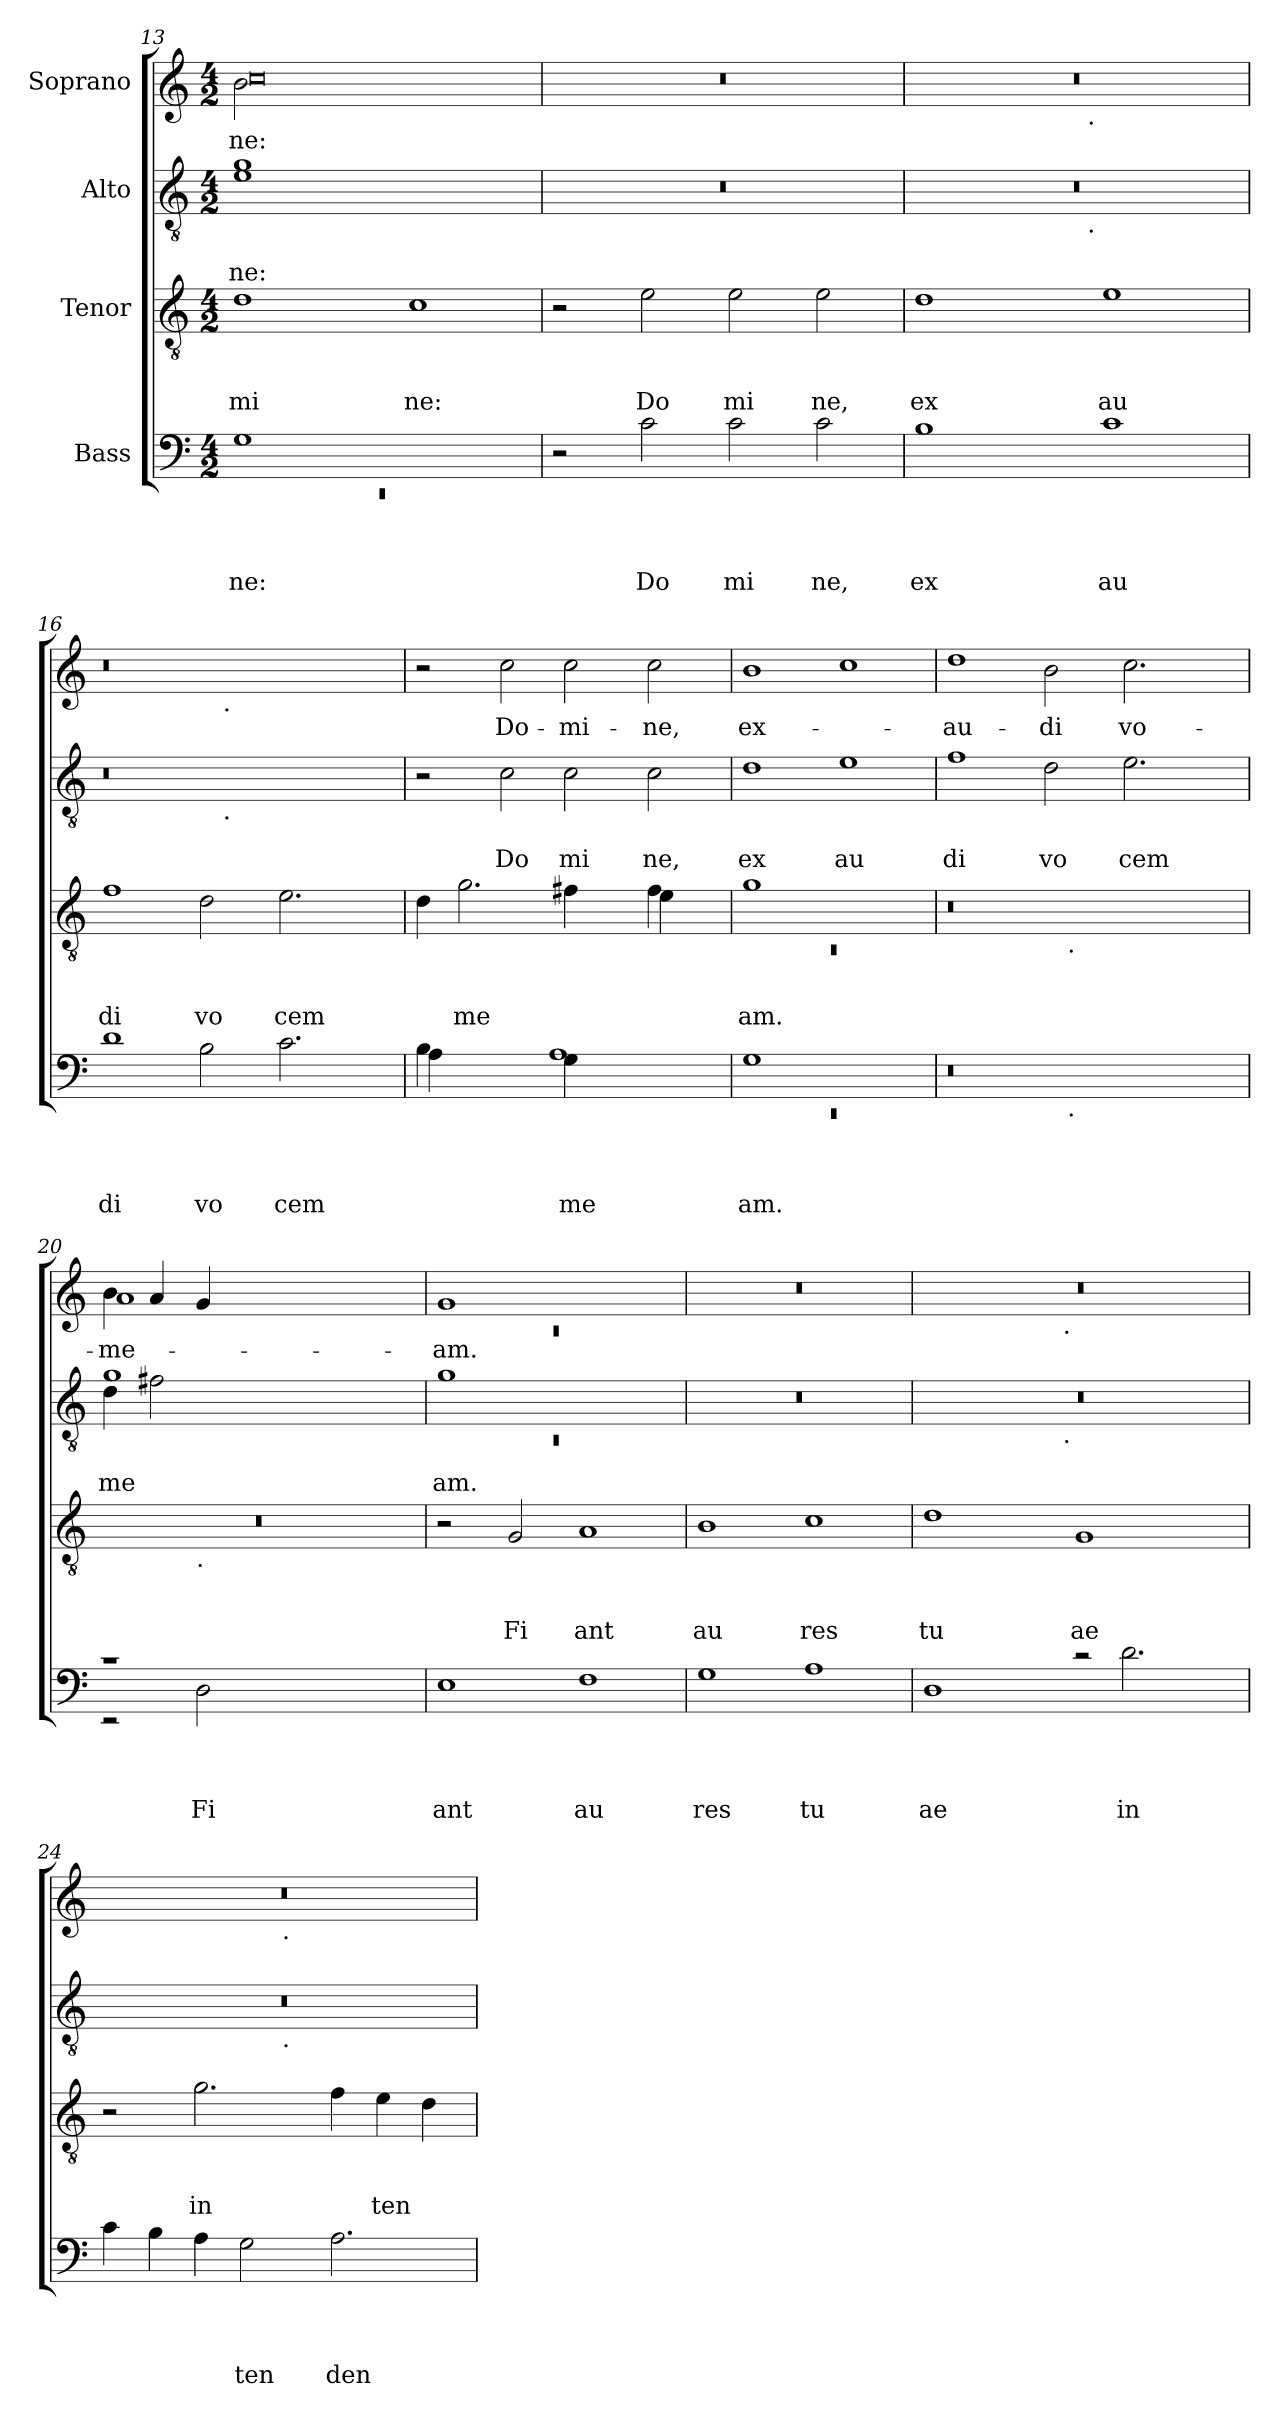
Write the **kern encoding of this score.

**kern	**text	**text	**text	**text	**kern	**text	**text	**text	**kern	**text	**text	**kern	**text
*part4	*part4	*part4	*part4	*part4	*part3	*part3	*part3	*part3	*part2	*part2	*part2	*part1	*part1
*staff4	*staff4	*staff4	*staff4	*staff4	*staff3	*staff3	*staff3	*staff3	*staff2	*staff2	*staff2	*staff1	*staff1
*I"Bass	*	*	*	*	*I"Tenor	*	*	*	*I"Alto	*	*	*I"Soprano	*
*clefF4	*	*	*	*	*clefGv2	*	*	*	*clefGv2	*	*	*clefG2	*
*k[]	*	*	*	*	*k[]	*	*	*	*k[]	*	*	*k[]	*
*C:	*	*	*	*	*C:	*	*	*	*C:	*	*	*C:	*
*M4/2	*	*	*	*	*M4/2	*	*	*	*M4/2	*	*	*M4/2	*
=13	=13	=13	=13	=13	=13	=13	=13	=13	=13	=13	=13	=13	=13
*^	*	*	*	*	*	*	*	*	*	*	*	*	*
!	!LO:N:vis=1	!	!	!	!LO:LY:b	!	!	!	!LO:LY:b	!	!	!LO:LY:b	!	!LO:LY:b
*	*	*	*	*	*	*	*	*	*	*	*	*	*^	*
!	!	!	!	!	!	!	!	!	!	!	!	!	!	!	!LO:LY:b
1G	0rEE	.	.	.	ne:	1d	.	.	mi	1e 1g	.	-ne:	2b\	0cc	ne:
.	.	.	.	.	.	.	.	.	.	.	.	.	1.ryy	.	.
!	!	!	!	!	!	!	!	!	!LO:LY:b	!	!	!	!	!	!
1ryy	.	.	.	.	.	1c	.	.	ne:	1ryy	.	.	.	.	.
*v	*v	*	*	*	*	*	*	*	*	*	*	*	*v	*v	*
=14	=14	=14	=14	=14	=14	=14	=14	=14	=14	=14	=14	=14	=14
!	!	!	!	!	!	!	!	!	!LO:N:vis=1	!	!	!LO:N:vis=1	!
2r	.	.	.	.	2r	.	.	.	0r	.	.	0r	.
!	!	!	!	!LO:LY:b	!	!	!	!LO:LY:b	!	!	!	!	!
2c\	.	.	.	Do	2e\	.	.	Do	.	.	.	.	.
!	!	!	!	!LO:LY:b	!	!	!	!LO:LY:b	!	!	!	!	!
2c\	.	.	.	mi	2e\	.	.	mi	.	.	.	.	.
!	!	!	!	!LO:LY:b	!	!	!	!LO:LY:b	!	!	!	!	!
2c\	.	.	.	ne,	2e\	.	.	ne,	.	.	.	.	.
=15	=15	=15	=15	=15	=15	=15	=15	=15	=15	=15	=15	=15	=15
!	!	!	!	!LO:LY:b	!	!	!	!LO:LY:b	!	!	!	!	!
*	*	*	*	*	*	*	*	*	*^	*	*	*^	*
1B	.	.	.	ex	1d	.	.	ex	0r	2ryy	.	.	0r	2ryy	.
.	.	.	.	.	.	.	.	.	.	4...ryy	.	.	.	4...ryy	.
!	!	!	!	!	!	!	!	!	!	!	!	!	!	!LO:TX:b:t=.	!
!	!	!	!	!	!	!	!	!	!	!LO:TX:b:t=.	!	!	!	!	!
.	.	.	.	.	.	.	.	.	.	1ryy	.	.	.	1ryy	.
!	!	!	!	!LO:LY:b	!	!	!	!LO:LY:b	!	!	!	!	!	!	!
1c	.	.	.	au	1e	.	.	au	.	.	.	.	.	.	.
.	.	.	.	.	.	.	.	.	.	32ryy	.	.	.	32ryy	.
!!LO:LB:g=z	!!
=16	=16	=16	=16	=16	=16	=16	=16	=16	=16	=16	=16	=16	=16	=16	=16
!	!	!	!	!LO:LY:b	!	!	!	!LO:LY:b	!	!	!	!	!	!	!
1d	.	.	.	di	1f	.	.	di	0r	1ryy	.	.	0r	1ryy	.
!	!	!	!	!LO:LY:b	!	!	!	!LO:LY:b	!	!	!	!	!	!	!
2B\	.	.	.	vo	2d\	.	.	vo	.	16.ryy	.	.	.	16.ryy	.
!	!	!	!	!	!	!	!	!	!	!	!	!	!	!LO:TX:b:t=.	!
!	!	!	!	!	!	!	!	!	!	!LO:TX:b:t=.	!	!	!	!	!
.	.	.	.	.	.	.	.	.	.	1ryy	.	.	.	1ryy	.
!	!	!	!	!LO:LY:b	!	!	!	!LO:LY:b	!	!	!	!	!	!	!
2.c\	.	.	.	cem	2.e\	.	.	cem	.	.	.	.	.	.	.
.	.	.	.	.	.	.	.	.	4ryy	.	.	.	4ryy	.	.
.	.	.	.	.	.	.	.	.	.	8ryy	.	.	.	8ryy	.
.	.	.	.	.	.	.	.	.	.	32ryy	.	.	.	32ryy	.
*	*	*	*	*	*	*	*	*	*v	*v	*	*	*	*	*
*	*	*	*	*	*	*	*	*	*	*	*	*v	*v	*
=17	=17	=17	=17	=17	=17	=17	=17	=17	=17	=17	=17	=17	=17
*^	*	*	*	*	*^	*	*	*	*	*	*	*	*
*	*^	*	*	*	*	*	*	*	*	*	*	*	*	*	*
4B\	4A\	1ryy	.	.	.	.	4d\	1.ryy	.	.	.	2r	.	.	2r	.
!	!	!	!	!	!	!	!	!	!	!	!LO:LY:b	!	!	!	!	!
1..ryy	2.ryy	.	.	.	.	.	2.g\	.	.	.	me	.	.	.	.	.
!	!	!	!	!	!	!	!	!	!	!	!	!	!	!LO:LY:b	!	!LO:LY:b
.	.	.	.	.	.	.	.	.	.	.	.	2c\	.	Do	2cc\	Do-
!	!	!	!	!	!	!LO:LY:b	!	!	!	!	!	!	!	!LO:LY:b	!	!LO:LY:b
.	4G\	1A	.	.	.	me	4f#\	.	.	.	.	2c\	.	mi	2cc\	-mi-
.	2.ryy	.	.	.	.	.	4ryy	.	.	.	.	.	.	.	.	.
!	!	!	!	!	!	!	!	!	!	!	!	!	!	!LO:LY:b	!	!LO:LY:b
.	.	.	.	.	.	.	4f#\	4e\	.	.	.	2c\	.	ne,	2cc\	-ne,
.	.	.	.	.	.	.	4ryy	4ryy	.	.	.	.	.	.	.	.
*	*v	*v	*	*	*	*	*	*	*	*	*	*	*	*	*	*
=18	=18	=18	=18	=18	=18	=18	=18	=18	=18	=18	=18	=18	=18	=18	=18
!	!LO:N:vis=1	!	!	!	!LO:LY:b	!	!LO:N:vis=1	!	!	!LO:LY:b	!	!	!LO:LY:b	!	!LO:LY:b
1G	0rEE	.	.	.	am.	1g	0rC	.	.	am.	1d	.	ex	1b	ex-
!	!	!	!	!	!	!	!	!	!	!	!	!	!LO:LY:b	!	!
1ryy	.	.	.	.	.	1ryy	.	.	.	.	1e	.	au	1cc	.
=19	=19	=19	=19	=19	=19	=19	=19	=19	=19	=19	=19	=19	=19	=19	=19
!	!	!	!	!	!	!	!	!	!	!	!	!	!LO:LY:b	!	!LO:LY:b
0r	1ryy	.	.	.	.	0r	1ryy	.	.	.	1f	.	di	1dd	-au-
!	!	!	!	!	!	!	!	!	!	!	!	!	!LO:LY:b	!	!LO:LY:b
.	16.ryy	.	.	.	.	.	16.ryy	.	.	.	2d\	.	vo	2b\	-di
!	!	!	!	!	!	!	!LO:TX:b:t=.	!	!	!	!	!	!	!	!
!	!LO:TX:b:t=.	!	!	!	!	!	!	!	!	!	!	!	!	!	!
.	1ryy	.	.	.	.	.	1ryy	.	.	.	.	.	.	.	.
!	!	!	!	!	!	!	!	!	!	!	!	!	!LO:LY:b	!	!LO:LY:b
.	.	.	.	.	.	.	.	.	.	.	2.e\	.	cem	2.cc\	vo-
4ryy	.	.	.	.	.	4ryy	.	.	.	.	.	.	.	.	.
.	8ryy	.	.	.	.	.	8ryy	.	.	.	.	.	.	.	.
.	32ryy	.	.	.	.	.	32ryy	.	.	.	.	.	.	.	.
=20	=20	=20	=20	=20	=20	=20	=20	=20	=20	=20	=20	=20	=20	=20	=20
!	!	!	!	!	!	!	!	!	!	!	!	!	!LO:LY:b	!	!LO:LY:b
*	*	*	*	*	*	*	*	*	*	*	*^	*	*	*^	*
!	!	!	!	!	!	!	!	!	!	!	!	!	!	!	!	!	!LO:LY:b
1rc	2rEE	.	.	.	.	0r	2ryy	.	.	.	1g	4d\	.	me	4b\	1a	me-
.	.	.	.	.	.	.	.	.	.	.	.	2f#\	.	.	4a/	.	.
!	!	!	!	!	!	!	!LO:TX:b:t=.	!	!	!	!	!	!	!	!	!	!
!	!	!	!	!	!LO:LY:b	!	!	!	!	!	!	!	!	!	!	!	!
.	2D\	.	.	.	Fi	.	1.ryy	.	.	.	.	.	.	.	4g/	.	.
.	.	.	.	.	.	.	.	.	.	.	.	1ryy	.	.	1ryy	.	.
1ryy	1ryy	.	.	.	.	.	.	.	.	.	1ryy	.	.	.	.	1ryy	.
.	.	.	.	.	.	.	.	.	.	.	.	4ryy	.	.	4ryy	.	.
*v	*v	*	*	*	*	*	*	*	*	*	*	*	*	*	*	*	*
=21	=21	=21	=21	=21	=21	=21	=21	=21	=21	=21	=21	=21	=21	=21	=21	=21
!	!	!	!	!LO:LY:b	!	!	!	!	!	!	!LO:N:vis=1	!	!LO:LY:b	!	!LO:N:vis=1	!LO:LY:b
*	*	*	*	*	*v	*v	*	*	*	*	*	*	*	*	*	*
1E	.	.	.	ant	2r	.	.	.	1g	0rC	.	am.	1g	0rc	-am.
!	!	!	!	!	!	!	!	!LO:LY:b	!	!	!	!	!	!	!
.	.	.	.	.	2G/	.	.	Fi	.	.	.	.	.	.	.
!	!	!	!	!LO:LY:b	!	!	!	!LO:LY:b	!	!	!	!	!	!	!
1F	.	.	.	au	1A	.	.	ant	1ryy	.	.	.	1ryy	.	.
*	*	*	*	*	*	*	*	*	*v	*v	*	*	*	*	*
*	*	*	*	*	*	*	*	*	*	*	*	*v	*v	*
=22	=22	=22	=22	=22	=22	=22	=22	=22	=22	=22	=22	=22	=22
!	!	!	!	!LO:LY:b	!	!	!	!LO:LY:b	!	!	!	!	!
1G	.	.	.	res	1B	.	.	au	0r	.	.	0r	.
!	!	!	!	!LO:LY:b	!	!	!	!LO:LY:b	!	!	!	!	!
1A	.	.	.	tu	1c	.	.	res	.	.	.	.	.
=23	=23	=23	=23	=23	=23	=23	=23	=23	=23	=23	=23	=23	=23
!	!	!	!	!LO:LY:b	!	!	!	!LO:LY:b	!	!	!	!	!
*^	*	*	*	*	*	*	*	*	*^	*	*	*^	*
1D	1ryy	.	.	.	ae	1d	.	.	tu	0r	2ryy	.	.	0r	2ryy	.
.	.	.	.	.	.	.	.	.	.	.	4...ryy	.	.	.	4...ryy	.
!	!	!	!	!	!	!	!	!	!	!	!	!	!	!	!LO:TX:b:t=.	!
!	!	!	!	!	!	!	!	!	!	!	!LO:TX:b:t=.	!	!	!	!	!
.	.	.	.	.	.	.	.	.	.	.	1ryy	.	.	.	1ryy	.
!	!	!	!	!	!	!	!	!	!LO:LY:b	!	!	!	!	!	!	!
2rc	4ryy	.	.	.	.	1G	.	.	ae	.	.	.	.	.	.	.
!	!	!	!	!	!LO:LY:b	!	!	!	!	!	!	!	!	!	!	!
.	2.d\	.	.	.	in	.	.	.	.	.	.	.	.	.	.	.
2ryy	.	.	.	.	.	.	.	.	.	.	.	.	.	.	.	.
.	.	.	.	.	.	.	.	.	.	.	32ryy	.	.	.	32ryy	.
*v	*v	*	*	*	*	*	*	*	*	*	*	*	*	*	*	*
=24	=24	=24	=24	=24	=24	=24	=24	=24	=24	=24	=24	=24	=24	=24	=24
4c\	.	.	.	.	2r	.	.	.	0r	2ryy	.	.	0r	2ryy	.
4B\	.	.	.	.	.	.	.	.	.	.	.	.	.	.	.
!	!	!	!	!	!	!	!	!LO:LY:b	!	!	!	!	!	!	!
4A\	.	.	.	.	2.g\	.	.	in	.	4...ryy	.	.	.	4...ryy	.
!	!	!	!	!LO:LY:b	!	!	!	!	!	!	!	!	!	!	!
2G\	.	.	.	ten	.	.	.	.	.	.	.	.	.	.	.
!	!	!	!	!	!	!	!	!	!	!	!	!	!	!LO:TX:b:t=.	!
!	!	!	!	!	!	!	!	!	!	!LO:TX:b:t=.	!	!	!	!	!
.	.	.	.	.	.	.	.	.	.	1ryy	.	.	.	1ryy	.
!	!	!	!	!LO:LY:b	!	!	!	!	!	!	!	!	!	!	!
2.A\	.	.	.	den	4f\	.	.	.	.	.	.	.	.	.	.
!	!	!	!	!	!	!	!	!LO:LY:b	!	!	!	!	!	!	!
.	.	.	.	.	4e\	.	.	ten	.	.	.	.	.	.	.
.	.	.	.	.	4d\	.	.	.	.	.	.	.	.	.	.
.	.	.	.	.	.	.	.	.	.	32ryy	.	.	.	32ryy	.
*	*	*	*	*	*	*	*	*	*v	*v	*	*	*	*	*
*	*	*	*	*	*	*	*	*	*	*	*	*v	*v	*
=	=	=	=	=	=	=	=	=	=	=	=	=	=
*-	*-	*-	*-	*-	*-	*-	*-	*-	*-	*-	*-	*-	*-
